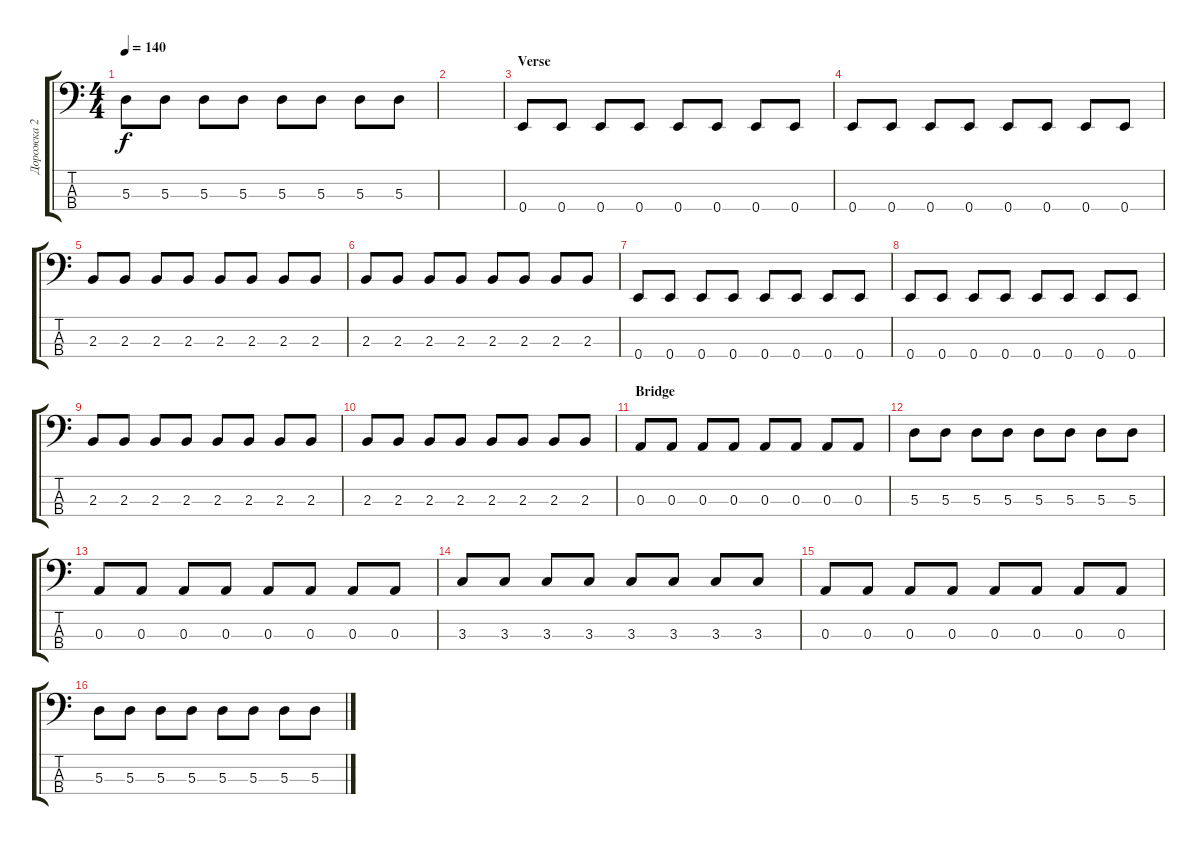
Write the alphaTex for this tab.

\track ("Дорожка 2" "Дорожка 2") {instrument electricbassfinger}
\staff {score tabs}
\tuning (G2 D2 A1 E1) {hide}
\ts (4 4)
\tempo 140
\clef f4
\ks c
5.3.8{dy f} 5.3.8 5.3.8 5.3.8 5.3.8 5.3.8 5.3.8 5.3.8 |
|
\section ("" "Verse")
0.4.8 0.4.8 0.4.8 0.4.8 0.4.8 0.4.8 0.4.8 0.4.8 |
0.4.8 0.4.8 0.4.8 0.4.8 0.4.8 0.4.8 0.4.8 0.4.8 |
2.3.8 2.3.8 2.3.8 2.3.8 2.3.8 2.3.8 2.3.8 2.3.8 |
2.3.8 2.3.8 2.3.8 2.3.8 2.3.8 2.3.8 2.3.8 2.3.8 |
0.4.8 0.4.8 0.4.8 0.4.8 0.4.8 0.4.8 0.4.8 0.4.8 |
0.4.8 0.4.8 0.4.8 0.4.8 0.4.8 0.4.8 0.4.8 0.4.8 |
2.3.8 2.3.8 2.3.8 2.3.8 2.3.8 2.3.8 2.3.8 2.3.8 |
2.3.8 2.3.8 2.3.8 2.3.8 2.3.8 2.3.8 2.3.8 2.3.8 |
\section ("" "Bridge")
0.3.8 0.3.8 0.3.8 0.3.8 0.3.8 0.3.8 0.3.8 0.3.8 |
5.3.8 5.3.8 5.3.8 5.3.8 5.3.8 5.3.8 5.3.8 5.3.8 |
0.3.8 0.3.8 0.3.8 0.3.8 0.3.8 0.3.8 0.3.8 0.3.8 |
3.3.8 3.3.8 3.3.8 3.3.8 3.3.8 3.3.8 3.3.8 3.3.8 |
0.3.8 0.3.8 0.3.8 0.3.8 0.3.8 0.3.8 0.3.8 0.3.8 |
5.3.8 5.3.8 5.3.8 5.3.8 5.3.8 5.3.8 5.3.8 5.3.8
